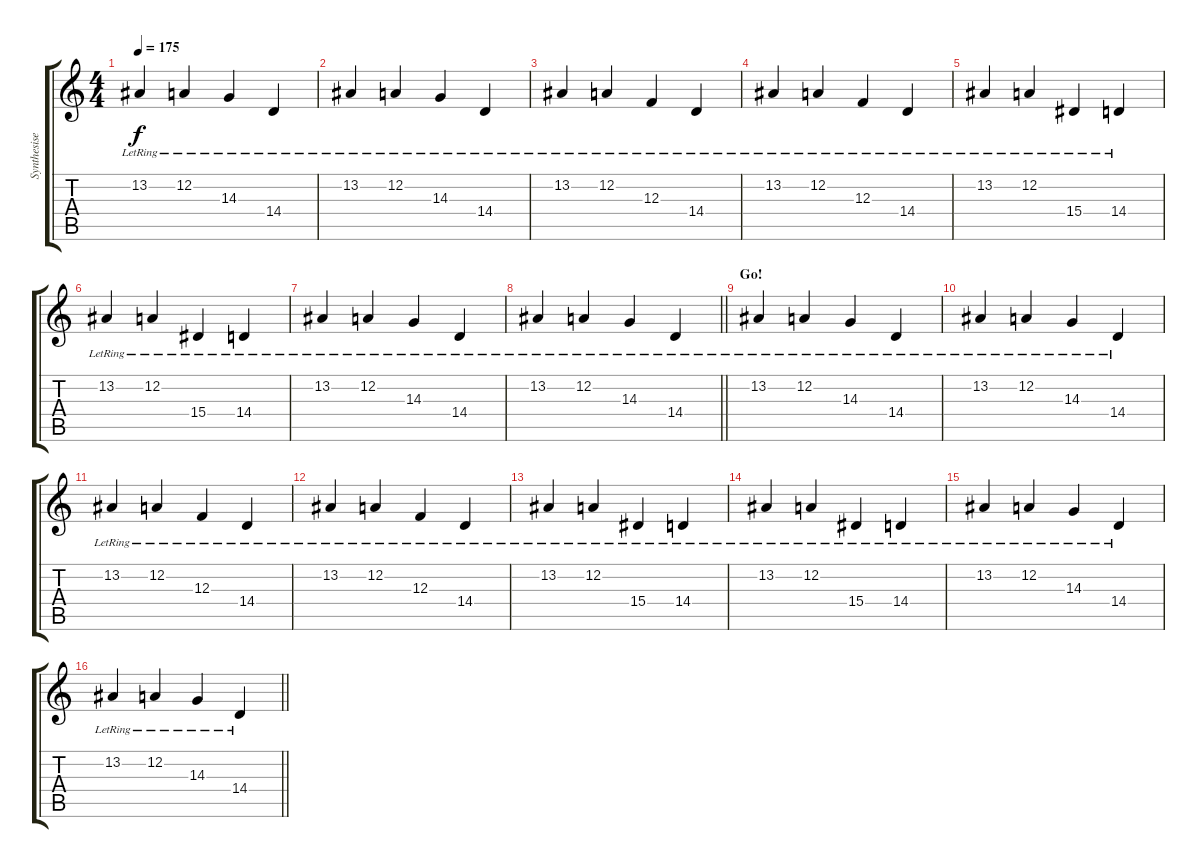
\track ("Synthesiser One" "Synthesise") {instrument electricpiano1}
\staff {score tabs}
\tuning (D4 A3 F3 C3 G2 C2) {hide}
\ts (4 4)
\tempo 175
\clef g2
\ks c
13.2{lr}.4{dy f} 12.2{lr}.4 14.3{lr}.4 14.4{lr}.4 |
13.2{lr}.4 12.2{lr}.4 14.3{lr}.4 14.4{lr}.4 |
13.2{lr}.4 12.2{lr}.4 12.3{lr}.4 14.4{lr}.4 |
13.2{lr}.4 12.2{lr}.4 12.3{lr}.4 14.4{lr}.4 |
13.2{lr}.4 12.2{lr}.4 15.4{lr}.4 14.4{lr}.4 |
13.2{lr}.4 12.2{lr}.4 15.4{lr}.4 14.4{lr}.4 |
13.2{lr}.4 12.2{lr}.4 14.3{lr}.4 14.4{lr}.4 |
\barLineRight lightlight
13.2{lr}.4 12.2{lr}.4 14.3{lr}.4 14.4{lr}.4 |
\section ("" "Go!")
13.2{lr}.4 12.2{lr}.4 14.3{lr}.4 14.4{lr}.4 |
13.2{lr}.4 12.2{lr}.4 14.3{lr}.4 14.4{lr}.4 |
13.2{lr}.4 12.2{lr}.4 12.3{lr}.4 14.4{lr}.4 |
13.2{lr}.4 12.2{lr}.4 12.3{lr}.4 14.4{lr}.4 |
13.2{lr}.4 12.2{lr}.4 15.4{lr}.4 14.4{lr}.4 |
13.2{lr}.4 12.2{lr}.4 15.4{lr}.4 14.4{lr}.4 |
13.2{lr}.4 12.2{lr}.4 14.3{lr}.4 14.4{lr}.4 |
\barLineRight lightlight
13.2{lr}.4 12.2{lr}.4 14.3{lr}.4 14.4{lr}.4
